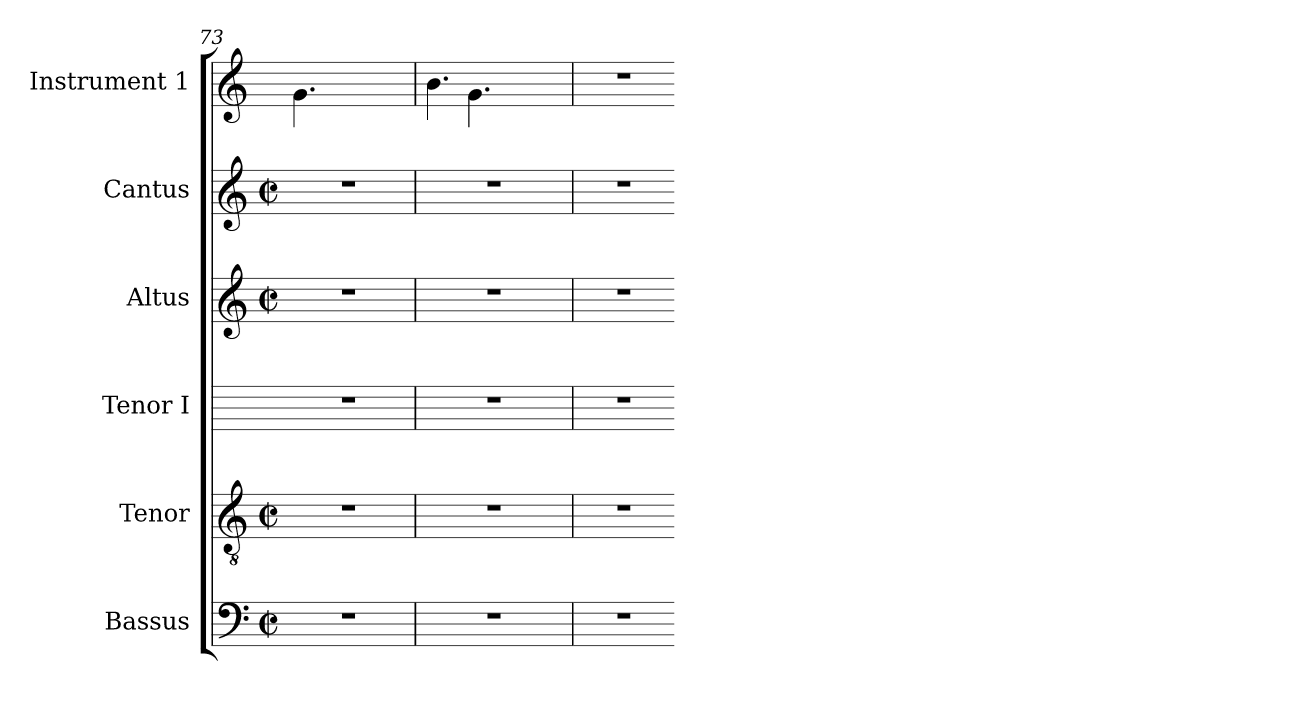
**kern	**kern	**kern	**kern	**kern	**kern
*part6	*part5	*part4	*part3	*part2	*part1
*staff6	*staff5	*staff4	*staff3	*staff2	*staff1
*I"Bassus	*I"Tenor	*I"Tenor I	*I"Altus	*I"Cantus	*I"Instrument 1
*I'Bassus	*I'Tenor	*I'Tenor I	*I'Altus	*I'Cantus	*
!!LO:PB:g=z
*clefF4	*clefGv2	*	*clefG2	*clefG2	*
*M2/2	*M2/2	*	*M2/2	*M2/2	*
*met(c|)	*met(c|)	*	*met(c|)	*met(c|)	*
=73	=73	=73	=73	=73	=73
!	!	!	!	!	!LO:N:vis=4.
1r	1r	1r	1r	1r	4g\
.	.	.	.	.	2.ryy
=74	=74	=74	=74	=74	=74
!	!	!	!	!	!LO:N:vis=4.
1r	1r	1r	1r	1r	4b\
!	!	!	!	!	!LO:N:vis=4.
.	.	.	.	.	4g\
.	.	.	.	.	2ryy
!!LO:LB:g=z
=75	=75	=75	=75	=75	=75
1r	1r	1r	1r	1r	1r
=	=	=	=	=	=||
*-	*-	*-	*-	*-	*-
